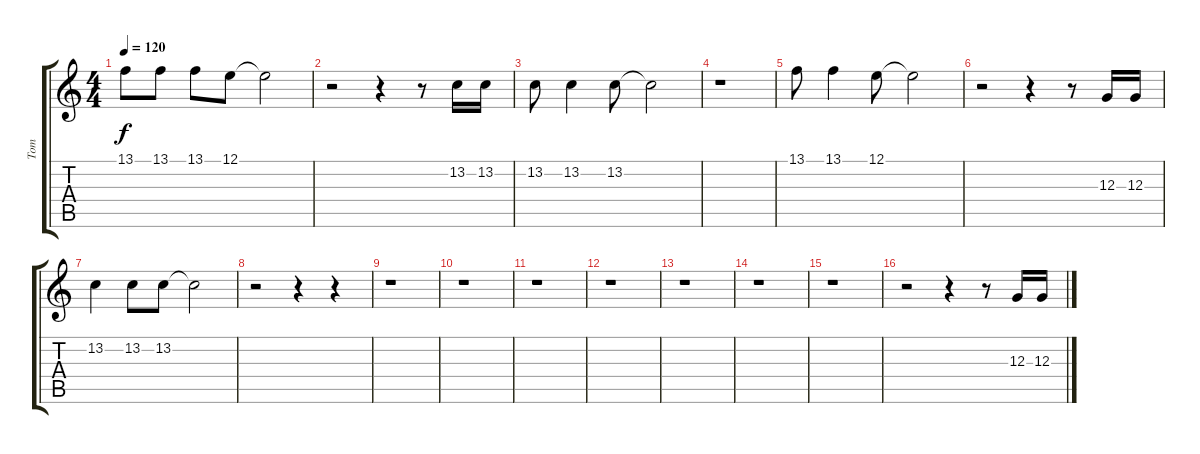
\track ("Tom" "Tom") {instrument synthvoice}
\staff {score tabs}
\tuning (E4 B3 G3 D3 A2 E2) {hide}
\ts (4 4)
\tempo 120
\clef g2
\ks c
13.1.8{dy f} 13.1.8 13.1.8 12.1.8 12.1{t}.2 |
r.2 r.4 r.8 13.2.16 13.2.16 |
13.2.8 13.2.4 13.2.8 13.2{t}.2 |
r.1 |
13.1.8 13.1.4 12.1.8 12.1{t}.2 |
r.2 r.4 r.8 12.3.16 12.3.16 |
13.2.4 13.2.8 13.2.8 13.2{t}.2 |
r.2 r.4 r.4 |
r.1 |
r.1 |
r.1 |
r.1 |
r.1 |
r.1 |
r.1 |
r.2 r.4 r.8 12.3.16 12.3.16
